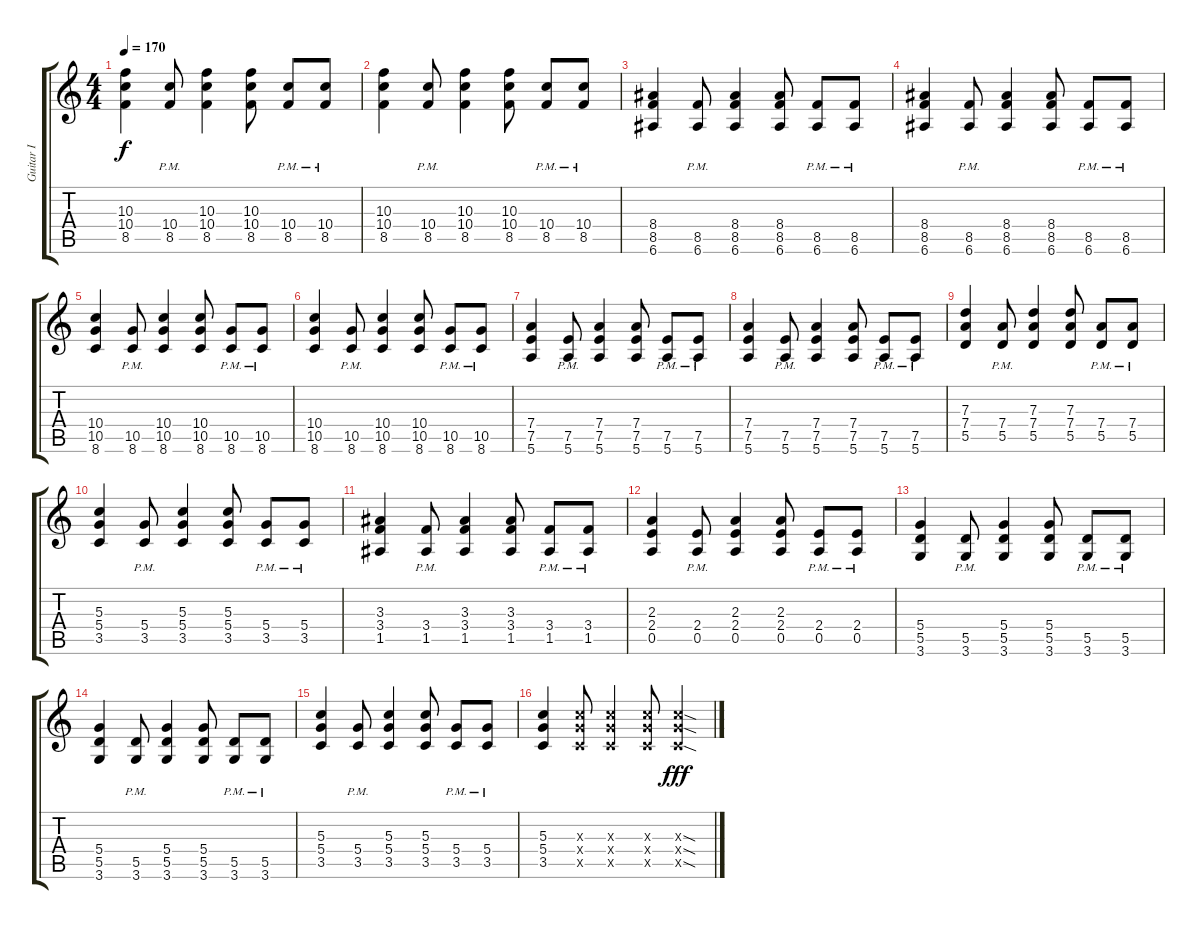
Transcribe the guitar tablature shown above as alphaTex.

\track ("Guitar I" "Guitar I") {instrument distortionguitar}
\staff {score tabs}
\tuning (E4 B3 G3 D3 A2 E2) {hide}
\ts (4 4)
\tempo 170
\clef g2
\ks c
(10.3 10.4 8.5).4{dy f} (10.4{pm} 8.5{pm}).8 (10.3 10.4 8.5).4 (10.3 10.4 8.5).8 (10.4{pm} 8.5{pm}).8 (10.4{pm} 8.5{pm}).8 |
(10.3 10.4 8.5).4 (10.4{pm} 8.5{pm}).8 (10.3 10.4 8.5).4 (10.3 10.4 8.5).8 (10.4{pm} 8.5{pm}).8 (10.4{pm} 8.5{pm}).8 |
(8.4 8.5 6.6).4 (8.5{pm} 6.6{pm}).8 (8.4 8.5 6.6).4 (8.4 8.5 6.6).8 (8.5{pm} 6.6{pm}).8 (8.5{pm} 6.6{pm}).8 |
(8.4 8.5 6.6).4 (8.5{pm} 6.6{pm}).8 (8.4 8.5 6.6).4 (8.4 8.5 6.6).8 (8.5{pm} 6.6{pm}).8 (8.5{pm} 6.6{pm}).8 |
(10.4 10.5 8.6).4 (10.5{pm} 8.6{pm}).8 (10.4 10.5 8.6).4 (10.4 10.5 8.6).8 (10.5{pm} 8.6{pm}).8 (10.5{pm} 8.6{pm}).8 |
(10.4 10.5 8.6).4 (10.5{pm} 8.6{pm}).8 (10.4 10.5 8.6).4 (10.4 10.5 8.6).8 (10.5{pm} 8.6{pm}).8 (10.5{pm} 8.6{pm}).8 |
(7.4 7.5 5.6).4 (7.5{pm} 5.6{pm}).8 (7.4 7.5 5.6).4 (7.4 7.5 5.6).8 (7.5{pm} 5.6{pm}).8 (7.5{pm} 5.6).8 |
(7.4 7.5 5.6).4 (7.5{pm} 5.6{pm}).8 (7.4 7.5 5.6).4 (7.4 7.5 5.6).8 (7.5{pm} 5.6{pm}).8 (7.5{pm} 5.6).8 |
(7.3 7.4 5.5).4 (7.4{pm} 5.5{pm}).8 (7.3 7.4 5.5).4 (7.3 7.4 5.5).8 (7.4{pm} 5.5{pm}).8 (7.4{pm} 5.5{pm}).8 |
(5.3 5.4 3.5).4 (5.4{pm} 3.5{pm}).8 (5.3 5.4 3.5).4 (5.3 5.4 3.5).8 (5.4{pm} 3.5{pm}).8 (5.4{pm} 3.5{pm}).8 |
(3.3 3.4 1.5).4 (3.4{pm} 1.5{pm}).8 (3.3 3.4 1.5).4 (3.3 3.4 1.5).8 (3.4{pm} 1.5{pm}).8 (3.4{pm} 1.5{pm}).8 |
(2.3 2.4 0.5).4 (2.4{pm} 0.5{pm}).8 (2.3 2.4 0.5).4 (2.3 2.4 0.5).8 (2.4{pm} 0.5{pm}).8 (2.4{pm} 0.5{pm}).8 |
(5.4 5.5 3.6).4 (5.5{pm} 3.6{pm}).8 (5.4 5.5 3.6).4 (5.4 5.5 3.6).8 (5.5{pm} 3.6{pm}).8 (5.5{pm} 3.6{pm}).8 |
(5.4 5.5 3.6).4 (5.5{pm} 3.6{pm}).8 (5.4 5.5 3.6).4 (5.4 5.5 3.6).8 (5.5{pm} 3.6{pm}).8 (5.5{pm} 3.6{pm}).8 |
(5.3 5.4 3.5).4 (5.4{pm} 3.5{pm}).8 (5.3 5.4 3.5).4 (5.3 5.4 3.5).8 (5.4{pm} 3.5{pm}).8 (5.4{pm} 3.5{pm}).8 |
(5.3 5.4 3.5).4 (5.3{x} 5.4{x} 3.5{x}).8 (5.3{x} 5.4{x} 3.5{x}).4 (5.3{x} 5.4{x} 3.5{x}).8 (5.3{sod x} 5.4{sod x} 3.5{sod x}).4{dy fff}
